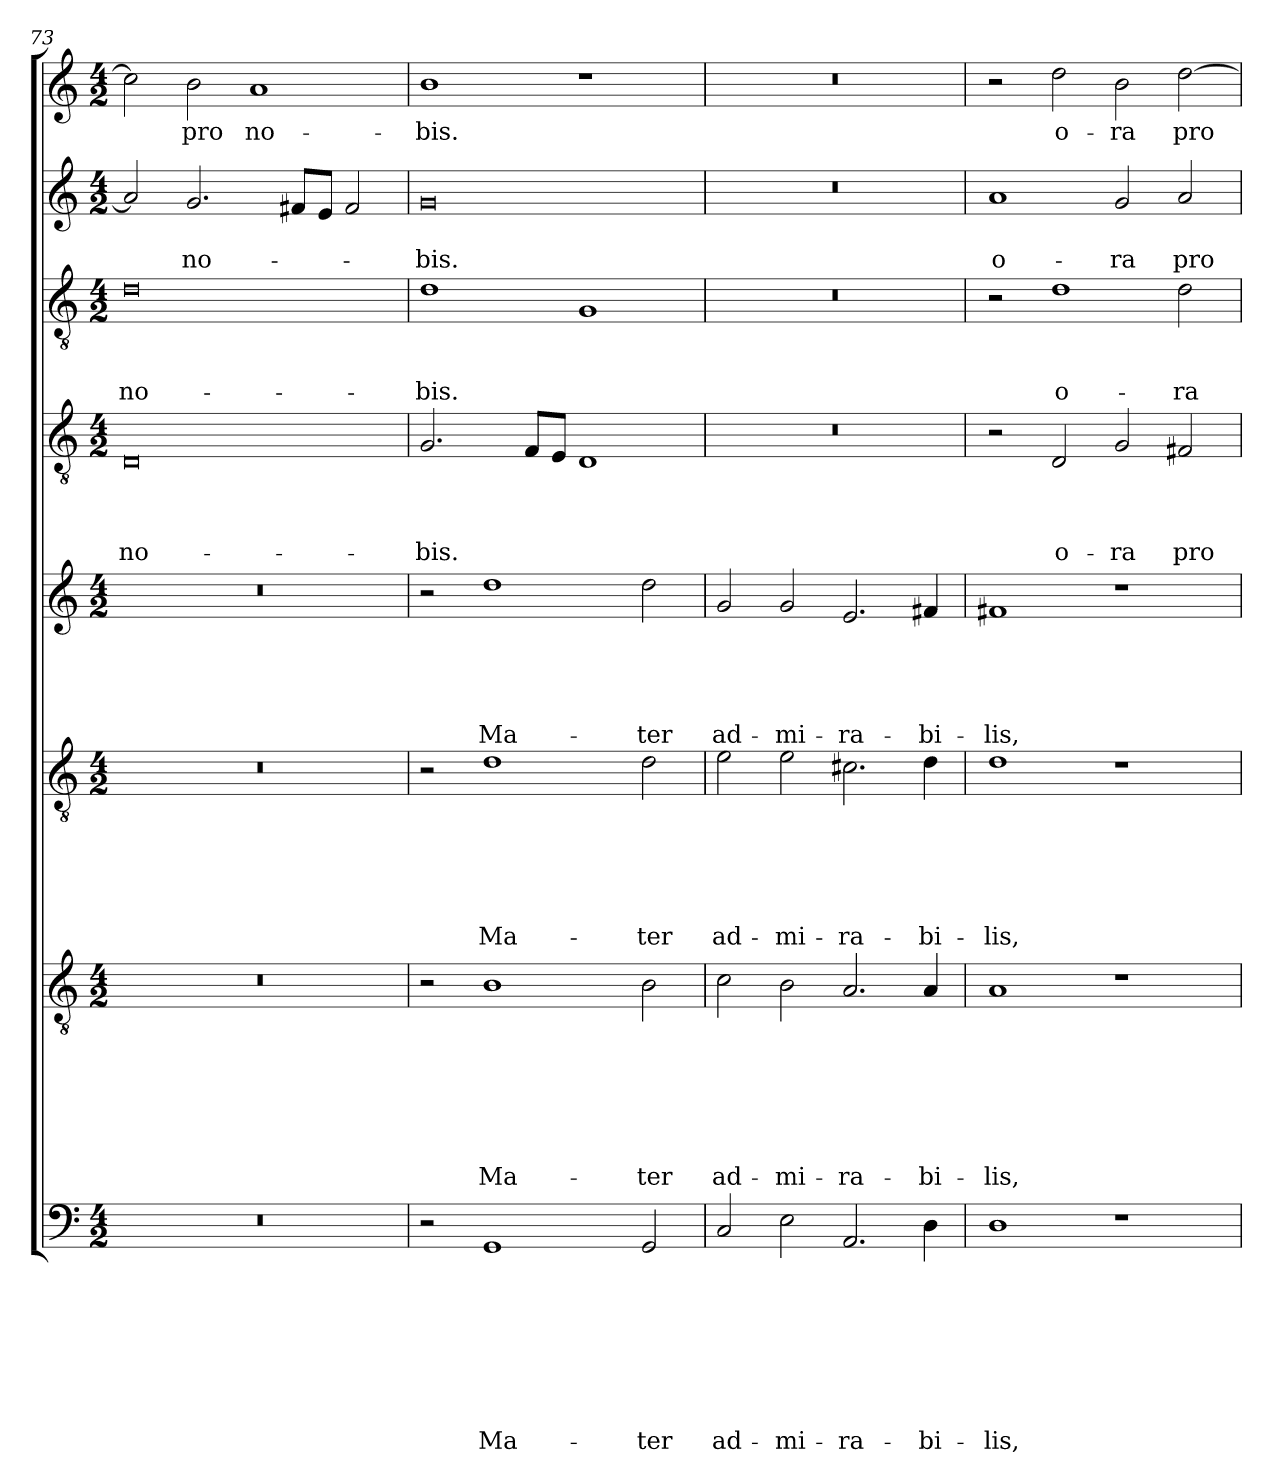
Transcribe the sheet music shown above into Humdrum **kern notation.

**kern	**text	**text	**text	**text	**text	**text	**text	**text	**kern	**text	**text	**text	**text	**text	**text	**text	**kern	**text	**text	**text	**text	**text	**text	**kern	**text	**text	**text	**text	**text	**kern	**text	**text	**text	**text	**kern	**text	**text	**text	**kern	**text	**text	**kern	**text
*part8	*part8	*part8	*part8	*part8	*part8	*part8	*part8	*part8	*part7	*part7	*part7	*part7	*part7	*part7	*part7	*part7	*part6	*part6	*part6	*part6	*part6	*part6	*part6	*part5	*part5	*part5	*part5	*part5	*part5	*part4	*part4	*part4	*part4	*part4	*part3	*part3	*part3	*part3	*part2	*part2	*part2	*part1	*part1
*staff8	*staff8	*staff8	*staff8	*staff8	*staff8	*staff8	*staff8	*staff8	*staff7	*staff7	*staff7	*staff7	*staff7	*staff7	*staff7	*staff7	*staff6	*staff6	*staff6	*staff6	*staff6	*staff6	*staff6	*staff5	*staff5	*staff5	*staff5	*staff5	*staff5	*staff4	*staff4	*staff4	*staff4	*staff4	*staff3	*staff3	*staff3	*staff3	*staff2	*staff2	*staff2	*staff1	*staff1
!!LO:PB:g=z
*clefF4	*	*	*	*	*	*	*	*	*clefGv2	*	*	*	*	*	*	*	*clefGv2	*	*	*	*	*	*	*clefG2	*	*	*	*	*	*clefGv2	*	*	*	*	*clefGv2	*	*	*	*clefG2	*	*	*clefG2	*
*k[]	*	*	*	*	*	*	*	*	*k[]	*	*	*	*	*	*	*	*k[]	*	*	*	*	*	*	*k[]	*	*	*	*	*	*k[]	*	*	*	*	*k[]	*	*	*	*k[]	*	*	*k[]	*
*C:	*	*	*	*	*	*	*	*	*C:	*	*	*	*	*	*	*	*C:	*	*	*	*	*	*	*C:	*	*	*	*	*	*C:	*	*	*	*	*C:	*	*	*	*C:	*	*	*C:	*
*M4/2	*	*	*	*	*	*	*	*	*M4/2	*	*	*	*	*	*	*	*M4/2	*	*	*	*	*	*	*M4/2	*	*	*	*	*	*M4/2	*	*	*	*	*M4/2	*	*	*	*M4/2	*	*	*M4/2	*
=73	=73	=73	=73	=73	=73	=73	=73	=73	=73	=73	=73	=73	=73	=73	=73	=73	=73	=73	=73	=73	=73	=73	=73	=73	=73	=73	=73	=73	=73	=73	=73	=73	=73	=73	=73	=73	=73	=73	=73	=73	=73	=73	=73
0r	.	.	.	.	.	.	.	.	0r	.	.	.	.	.	.	.	0r	.	.	.	.	.	.	0r	.	.	.	.	.	0D	.	.	.	no-	0d	.	.	no-	2a/]	.	.	2cc\]	.
.	.	.	.	.	.	.	.	.	.	.	.	.	.	.	.	.	.	.	.	.	.	.	.	.	.	.	.	.	.	.	.	.	.	.	.	.	.	.	2.g/	.	no-	2b\	pro
.	.	.	.	.	.	.	.	.	.	.	.	.	.	.	.	.	.	.	.	.	.	.	.	.	.	.	.	.	.	.	.	.	.	.	.	.	.	.	.	.	.	1a	no-
.	.	.	.	.	.	.	.	.	.	.	.	.	.	.	.	.	.	.	.	.	.	.	.	.	.	.	.	.	.	.	.	.	.	.	.	.	.	.	8f#X/L	.	.	.	.
.	.	.	.	.	.	.	.	.	.	.	.	.	.	.	.	.	.	.	.	.	.	.	.	.	.	.	.	.	.	.	.	.	.	.	.	.	.	.	8e/J	.	.	.	.
.	.	.	.	.	.	.	.	.	.	.	.	.	.	.	.	.	.	.	.	.	.	.	.	.	.	.	.	.	.	.	.	.	.	.	.	.	.	.	2f#/	.	.	.	.
=74	=74	=74	=74	=74	=74	=74	=74	=74	=74	=74	=74	=74	=74	=74	=74	=74	=74	=74	=74	=74	=74	=74	=74	=74	=74	=74	=74	=74	=74	=74	=74	=74	=74	=74	=74	=74	=74	=74	=74	=74	=74	=74	=74
2r	.	.	.	.	.	.	.	.	2r	.	.	.	.	.	.	.	2r	.	.	.	.	.	.	2r	.	.	.	.	.	2.G/	.	.	.	-bis.	1d	.	.	-bis.	0g	.	-bis.	1b	-bis.
1GG	.	.	.	.	.	.	.	Ma-	1B	.	.	.	.	.	.	Ma-	1d	.	.	.	.	.	Ma-	1dd	.	.	.	.	Ma-	.	.	.	.	.	.	.	.	.	.	.	.	.	.
.	.	.	.	.	.	.	.	.	.	.	.	.	.	.	.	.	.	.	.	.	.	.	.	.	.	.	.	.	.	8F/L	.	.	.	.	.	.	.	.	.	.	.	.	.
.	.	.	.	.	.	.	.	.	.	.	.	.	.	.	.	.	.	.	.	.	.	.	.	.	.	.	.	.	.	8E/J	.	.	.	.	.	.	.	.	.	.	.	.	.
.	.	.	.	.	.	.	.	.	.	.	.	.	.	.	.	.	.	.	.	.	.	.	.	.	.	.	.	.	.	1D	.	.	.	.	1G	.	.	.	.	.	.	1r	.
2GG/	.	.	.	.	.	.	.	-ter	2B\	.	.	.	.	.	.	-ter	2d\	.	.	.	.	.	-ter	2dd\	.	.	.	.	-ter	.	.	.	.	.	.	.	.	.	.	.	.	.	.
=75	=75	=75	=75	=75	=75	=75	=75	=75	=75	=75	=75	=75	=75	=75	=75	=75	=75	=75	=75	=75	=75	=75	=75	=75	=75	=75	=75	=75	=75	=75	=75	=75	=75	=75	=75	=75	=75	=75	=75	=75	=75	=75	=75
2C/	.	.	.	.	.	.	.	ad-	2c\	.	.	.	.	.	.	ad-	2e\	.	.	.	.	.	ad-	2g/	.	.	.	.	ad-	0r	.	.	.	.	0r	.	.	.	0r	.	.	0r	.
2E\	.	.	.	.	.	.	.	-mi-	2B\	.	.	.	.	.	.	-mi-	2e\	.	.	.	.	.	-mi-	2g/	.	.	.	.	-mi-	.	.	.	.	.	.	.	.	.	.	.	.	.	.
2.AA/	.	.	.	.	.	.	.	-ra-	2.A/	.	.	.	.	.	.	-ra-	2.c#X\	.	.	.	.	.	-ra-	2.e/	.	.	.	.	-ra-	.	.	.	.	.	.	.	.	.	.	.	.	.	.
4D\	.	.	.	.	.	.	.	-bi-	4A/	.	.	.	.	.	.	-bi-	4d\	.	.	.	.	.	-bi-	4f#X/	.	.	.	.	-bi-	.	.	.	.	.	.	.	.	.	.	.	.	.	.
=76	=76	=76	=76	=76	=76	=76	=76	=76	=76	=76	=76	=76	=76	=76	=76	=76	=76	=76	=76	=76	=76	=76	=76	=76	=76	=76	=76	=76	=76	=76	=76	=76	=76	=76	=76	=76	=76	=76	=76	=76	=76	=76	=76
1D	.	.	.	.	.	.	.	-lis,	1A	.	.	.	.	.	.	-lis,	1d	.	.	.	.	.	-lis,	1f#X	.	.	.	.	-lis,	2r	.	.	.	.	2r	.	.	.	1a	.	o-	2r	.
.	.	.	.	.	.	.	.	.	.	.	.	.	.	.	.	.	.	.	.	.	.	.	.	.	.	.	.	.	.	2D/	.	.	.	o-	1d	.	.	o-	.	.	.	2dd\	o-
1r	.	.	.	.	.	.	.	.	1r	.	.	.	.	.	.	.	1r	.	.	.	.	.	.	1r	.	.	.	.	.	2G/	.	.	.	-ra	.	.	.	.	2g/	.	-ra	2b\	-ra
.	.	.	.	.	.	.	.	.	.	.	.	.	.	.	.	.	.	.	.	.	.	.	.	.	.	.	.	.	.	2F#X/	.	.	.	pro	2d\	.	.	-ra	2a/	.	pro	[2dd\	pro
=	=	=	=	=	=	=	=	=	=	=	=	=	=	=	=	=	=	=	=	=	=	=	=	=	=	=	=	=	=	=	=	=	=	=	=	=	=	=	=	=	=	=	=
*-	*-	*-	*-	*-	*-	*-	*-	*-	*-	*-	*-	*-	*-	*-	*-	*-	*-	*-	*-	*-	*-	*-	*-	*-	*-	*-	*-	*-	*-	*-	*-	*-	*-	*-	*-	*-	*-	*-	*-	*-	*-	*-	*-
